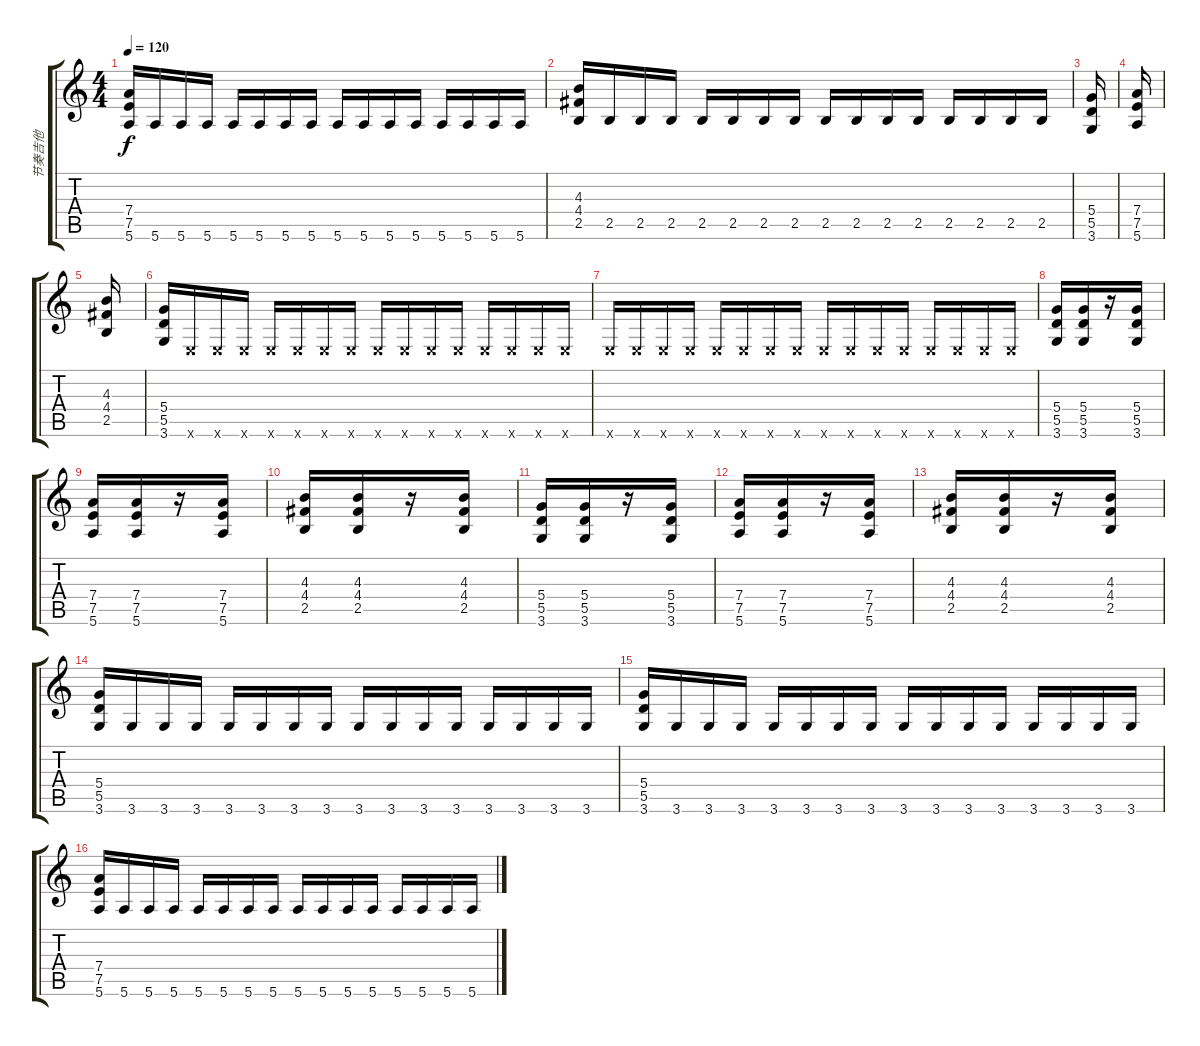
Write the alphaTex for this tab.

\track ("节奏吉他" "节奏吉他") {instrument overdrivenguitar}
\staff {score tabs}
\tuning (E4 B3 G3 D3 A2 E2) {hide}
\ts (4 4)
\tempo 120
\clef g2
\ks c
(7.4 7.5 5.6).16{dy f} 5.6.16 5.6.16 5.6.16 5.6.16 5.6.16 5.6.16 5.6.16 5.6.16 5.6.16 5.6.16 5.6.16 5.6.16 5.6.16 5.6.16 5.6.16 |
(4.3 4.4 2.5).16 2.5.16 2.5.16 2.5.16 2.5.16 2.5.16 2.5.16 2.5.16 2.5.16 2.5.16 2.5.16 2.5.16 2.5.16 2.5.16 2.5.16 2.5.16 |
(5.4 5.5 3.6).16 |
(7.4 7.5 5.6).16 |
(4.3 4.4 2.5).16 |
(5.4 5.5 3.6).16 0.6{x}.16 0.6{x}.16 0.6{x}.16 0.6{x}.16 0.6{x}.16 0.6{x}.16 0.6{x}.16 0.6{x}.16 0.6{x}.16 0.6{x}.16 0.6{x}.16 0.6{x}.16 0.6{x}.16 0.6{x}.16 0.6{x}.16 |
0.6{x}.16 0.6{x}.16 0.6{x}.16 0.6{x}.16 0.6{x}.16 0.6{x}.16 0.6{x}.16 0.6{x}.16 0.6{x}.16 0.6{x}.16 0.6{x}.16 0.6{x}.16 0.6{x}.16 0.6{x}.16 0.6{x}.16 0.6{x}.16 |
(5.4 5.5 3.6).16 (5.4 5.5 3.6).16 r.16 (5.4 5.5 3.6).16 |
(7.4 7.5 5.6).16 (7.4 7.5 5.6).16 r.16 (7.4 7.5 5.6).16 |
(4.3 4.4 2.5).16 (4.3 4.4 2.5).16 r.16 (4.3 4.4 2.5).16 |
(5.4 5.5 3.6).16 (5.4 5.5 3.6).16 r.16 (5.4 5.5 3.6).16 |
(7.4 7.5 5.6).16 (7.4 7.5 5.6).16 r.16 (7.4 7.5 5.6).16 |
(4.3 4.4 2.5).16 (4.3 4.4 2.5).16 r.16 (4.3 4.4 2.5).16 |
(5.4 5.5 3.6).16 3.6.16 3.6.16 3.6.16 3.6.16 3.6.16 3.6.16 3.6.16 3.6.16 3.6.16 3.6.16 3.6.16 3.6.16 3.6.16 3.6.16 3.6.16 |
(5.4 5.5 3.6).16 3.6.16 3.6.16 3.6.16 3.6.16 3.6.16 3.6.16 3.6.16 3.6.16 3.6.16 3.6.16 3.6.16 3.6.16 3.6.16 3.6.16 3.6.16 |
(7.4 7.5 5.6).16 5.6.16 5.6.16 5.6.16 5.6.16 5.6.16 5.6.16 5.6.16 5.6.16 5.6.16 5.6.16 5.6.16 5.6.16 5.6.16 5.6.16 5.6.16
